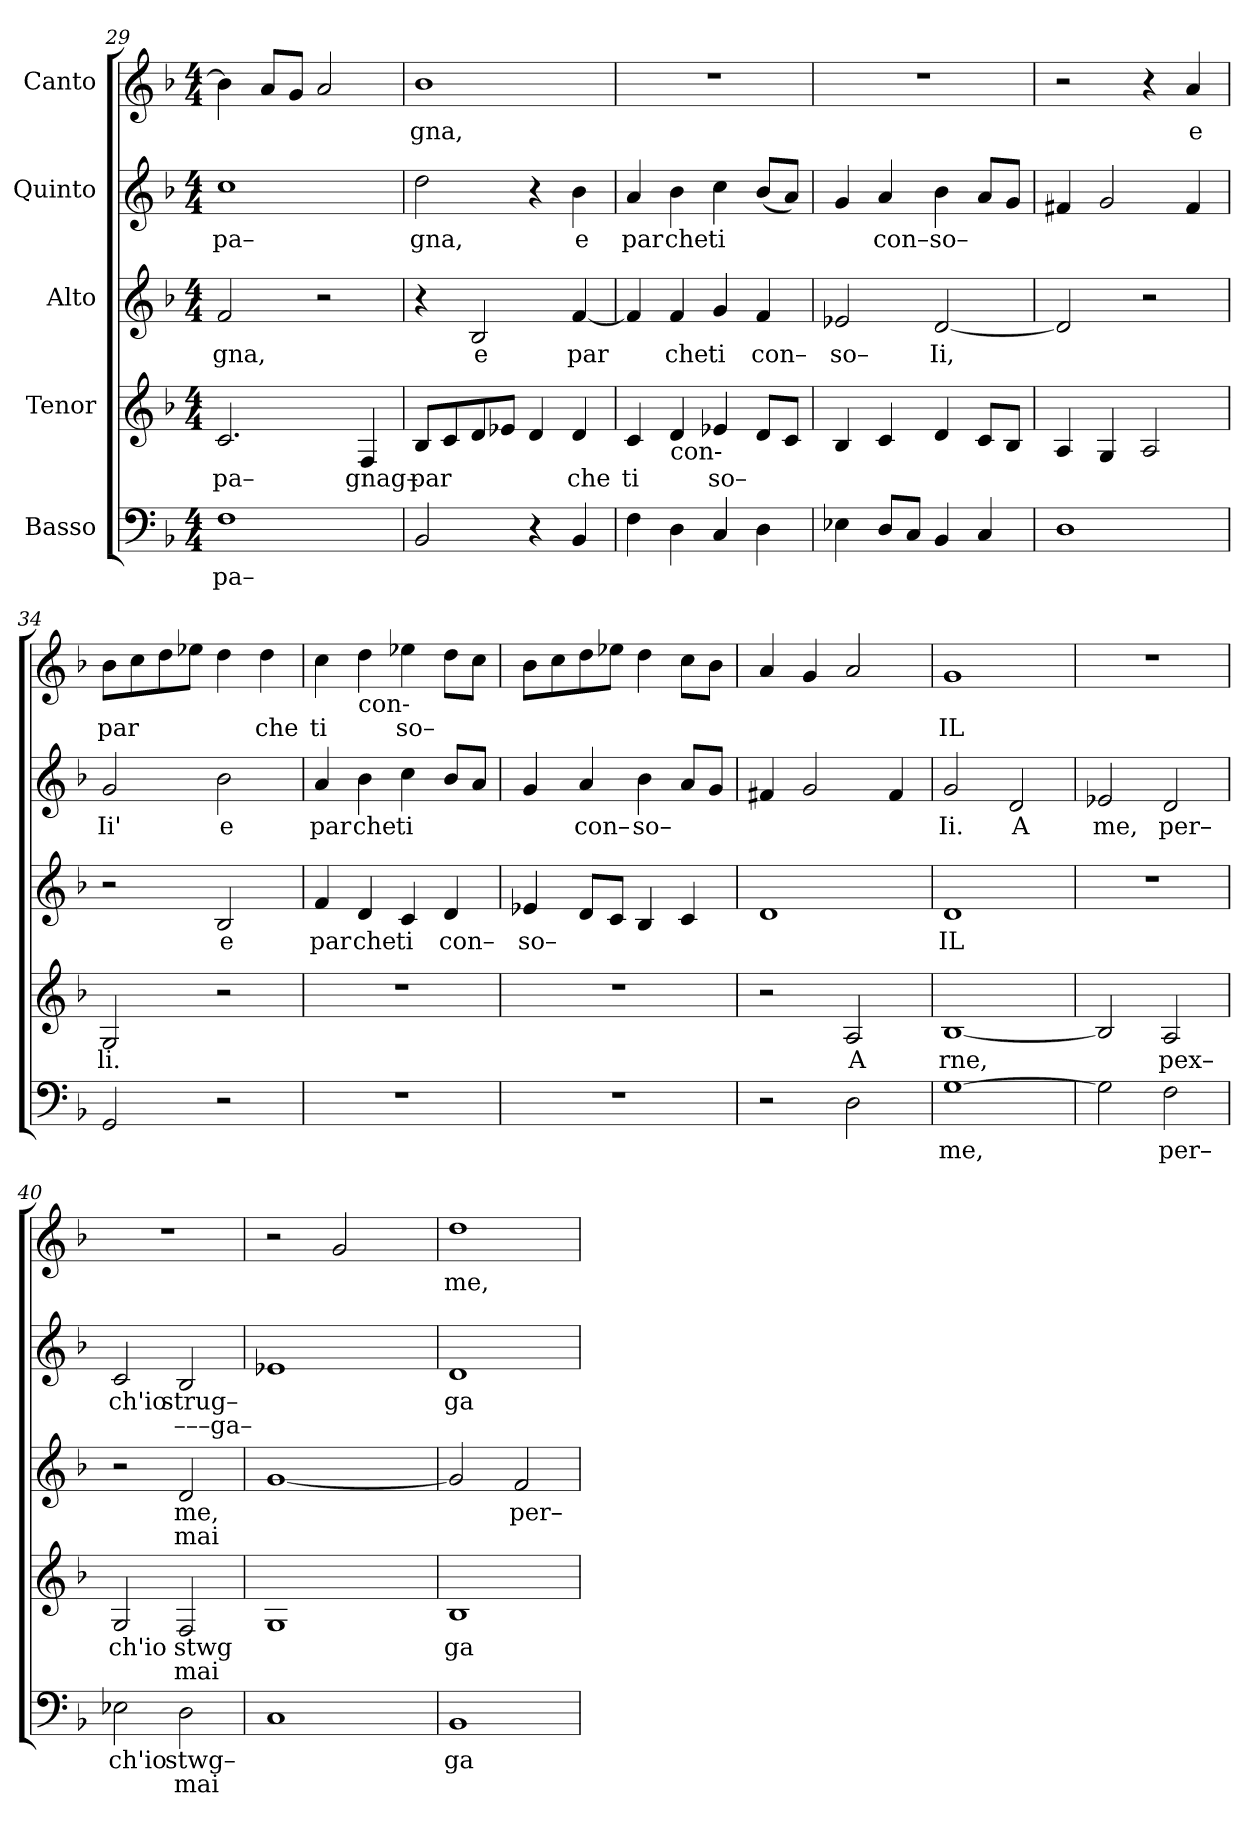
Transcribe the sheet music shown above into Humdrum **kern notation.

**kern	**text	**text	**kern	**text	**text	**kern	**text	**text	**kern	**text	**text	**kern	**text
*part5	*part5	*part5	*part4	*part4	*part4	*part3	*part3	*part3	*part2	*part2	*part2	*part1	*part1
*staff5	*staff5	*staff5	*staff4	*staff4	*staff4	*staff3	*staff3	*staff3	*staff2	*staff2	*staff2	*staff1	*staff1
*I"Basso	*	*	*I"Tenor	*	*	*I"Alto	*	*	*I"Quinto	*	*	*I"Canto	*
*clefF4	*	*	*clefG2	*	*	*clefG2	*	*	*clefG2	*	*	*clefG2	*
*k[b-]	*	*	*k[b-]	*	*	*k[b-]	*	*	*k[b-]	*	*	*k[b-]	*
*F:	*	*	*F:	*	*	*F:	*	*	*F:	*	*	*F:	*
*M4/4	*	*	*M4/4	*	*	*M4/4	*	*	*M4/4	*	*	*M4/4	*
=29	=29	=29	=29	=29	=29	=29	=29	=29	=29	=29	=29	=29	=29
!	!LO:LY:b	!	!	!LO:LY:b	!	!	!LO:LY:b	!	!	!LO:LY:b	!	!	!
1F	pa–	.	2.c/	pa–	.	2f/	gna,	.	1cc	pa–	.	4b-\]	.
.	.	.	.	.	.	.	.	.	.	.	.	8a/L	.
.	.	.	.	.	.	.	.	.	.	.	.	8g/J	.
.	.	.	.	.	.	2r	.	.	.	.	.	2a/	.
!	!	!	!	!LO:LY:b	!	!	!	!	!	!	!	!	!
.	.	.	4F/	gnag–	.	.	.	.	.	.	.	.	.
=30	=30	=30	=30	=30	=30	=30	=30	=30	=30	=30	=30	=30	=30
!	!	!	!	!LO:LY:b	!	!	!	!	!	!LO:LY:b	!	!	!LO:LY:b
2BB-/	.	.	8B-/L	par	.	4r	.	.	2dd\	gna,	.	1b-	gna,
.	.	.	8c/	.	.	.	.	.	.	.	.	.	.
!	!	!	!	!	!	!	!LO:LY:b	!	!	!	!	!	!
.	.	.	8d/	.	.	2B-/	e	.	.	.	.	.	.
.	.	.	8e-X/J	.	.	.	.	.	.	.	.	.	.
4r	.	.	4d/	.	.	.	.	.	4r	.	.	.	.
!	!	!	!	!LO:LY:b	!	!	!LO:LY:b	!	!	!LO:LY:b	!	!	!
4BB-/	.	.	4d/	che	.	[4f/	par	.	4b-\	e	.	.	.
=31	=31	=31	=31	=31	=31	=31	=31	=31	=31	=31	=31	=31	=31
!	!	!	!	!LO:LY:b	!	!	!	!	!	!LO:LY:b	!	!	!
4F\	.	.	4c/	ti	.	4f/]	.	.	4a/	par	.	1r	.
!	!	!	!LO:TX:b:t=con-	!	!	!	!	!	!	!	!	!	!
!	!	!	!	!	!	!	!LO:LY:b	!	!	!LO:LY:b	!	!	!
4D\	.	.	4d/	.	.	4f/	che	.	4b-\	che	.	.	.
!	!	!	!	!LO:LY:b	!	!	!LO:LY:b	!	!	!LO:LY:b	!	!	!
4C/	.	.	4e-X/	so–	.	4g/	ti	.	4cc\	ti	.	.	.
!	!	!	!	!	!	!	!LO:LY:b	!	!	!	!	!	!
4D\	.	.	8d/L	.	.	4f/	con–	.	(<8b-/L	.	.	.	.
.	.	.	8c/J	.	.	.	.	.	8a/J)	.	.	.	.
=32	=32	=32	=32	=32	=32	=32	=32	=32	=32	=32	=32	=32	=32
!	!	!	!	!	!	!	!LO:LY:b	!	!	!	!	!	!
4E-X\	.	.	4B-/	.	.	2e-X/	so–	.	4g/	.	.	1r	.
!	!	!	!	!	!	!	!	!	!	!LO:LY:b	!	!	!
8D/L	.	.	4c/	.	.	.	.	.	4a/	con–	.	.	.
8C/J	.	.	.	.	.	.	.	.	.	.	.	.	.
!	!	!	!	!	!	!	!LO:LY:b	!	!	!LO:LY:b	!	!	!
4BB-/	.	.	4d/	.	.	[2d/	Ii,	.	4b-\	so–	.	.	.
4C/	.	.	8c/L	.	.	.	.	.	8a/L	.	.	.	.
.	.	.	8B-/J	.	.	.	.	.	8g/J	.	.	.	.
=33	=33	=33	=33	=33	=33	=33	=33	=33	=33	=33	=33	=33	=33
1D	.	.	4A/	.	.	2d/]	.	.	4f#X/	.	.	2r	.
.	.	.	4G/	.	.	.	.	.	2g/	.	.	.	.
.	.	.	2A/	.	.	2r	.	.	.	.	.	4r	.
!	!	!	!	!	!	!	!	!	!	!	!	!	!LO:LY:b
.	.	.	.	.	.	.	.	.	4f#/	.	.	4a/	e
=34	=34	=34	=34	=34	=34	=34	=34	=34	=34	=34	=34	=34	=34
!	!	!	!	!LO:LY:b	!	!	!	!	!	!LO:LY:b	!	!	!LO:LY:b
2GG/	.	.	2G/	li.	.	2r	.	.	2g/	Ii'	.	8b-\L	par
.	.	.	.	.	.	.	.	.	.	.	.	8cc\	.
.	.	.	.	.	.	.	.	.	.	.	.	8dd\	.
.	.	.	.	.	.	.	.	.	.	.	.	8ee-X\J	.
!	!	!	!	!	!	!	!LO:LY:b	!	!	!LO:LY:b	!	!	!
2r	.	.	2r	.	.	2B-/	e	.	2b-\	e	.	4dd\	.
!	!	!	!	!	!	!	!	!	!	!	!	!	!LO:LY:b
.	.	.	.	.	.	.	.	.	.	.	.	4dd\	che
=35	=35	=35	=35	=35	=35	=35	=35	=35	=35	=35	=35	=35	=35
!	!	!	!	!	!	!	!LO:LY:b	!	!	!LO:LY:b	!	!	!LO:LY:b
1r	.	.	1r	.	.	4f/	par	.	4a/	par	.	4cc\	ti
!	!	!	!	!	!	!	!	!	!	!	!	!LO:TX:b:t=con-	!
!	!	!	!	!	!	!	!LO:LY:b	!	!	!LO:LY:b	!	!	!
.	.	.	.	.	.	4d/	che	.	4b-\	che	.	4dd\	.
!	!	!	!	!	!	!	!LO:LY:b	!	!	!LO:LY:b	!	!	!LO:LY:b
.	.	.	.	.	.	4c/	ti	.	4cc\	ti	.	4ee-X\	so–
!	!	!	!	!	!	!	!LO:LY:b	!	!	!	!	!	!
.	.	.	.	.	.	4d/	con–	.	8b-/L	.	.	8dd\L	.
.	.	.	.	.	.	.	.	.	8a/J	.	.	8cc\J	.
=36	=36	=36	=36	=36	=36	=36	=36	=36	=36	=36	=36	=36	=36
!	!	!	!	!	!	!	!LO:LY:b	!	!	!	!	!	!
1r	.	.	1r	.	.	4e-X/	so–	.	4g/	.	.	8b-\L	.
.	.	.	.	.	.	.	.	.	.	.	.	8cc\	.
!	!	!	!	!	!	!	!	!	!	!LO:LY:b	!	!	!
.	.	.	.	.	.	8d/L	.	.	4a/	con–	.	8dd\	.
.	.	.	.	.	.	8c/J	.	.	.	.	.	8ee-X\J	.
!	!	!	!	!	!	!	!	!	!	!LO:LY:b	!	!	!
.	.	.	.	.	.	4B-/	.	.	4b-\	so–	.	4dd\	.
.	.	.	.	.	.	4c/	.	.	8a/L	.	.	8cc\L	.
.	.	.	.	.	.	.	.	.	8g/J	.	.	8b-\J	.
=37	=37	=37	=37	=37	=37	=37	=37	=37	=37	=37	=37	=37	=37
2r	.	.	2r	.	.	1d	.	.	4f#X/	.	.	4a/	.
.	.	.	.	.	.	.	.	.	2g/	.	.	4g/	.
!	!	!	!	!LO:LY:b	!	!	!	!	!	!	!	!	!
2D\	.	.	2A/	A	.	.	.	.	.	.	.	2a/	.
.	.	.	.	.	.	.	.	.	4f#/	.	.	.	.
=38	=38	=38	=38	=38	=38	=38	=38	=38	=38	=38	=38	=38	=38
!	!LO:LY:b	!	!	!LO:LY:b	!	!	!LO:LY:b	!	!	!LO:LY:b	!	!	!LO:LY:b
[1G	me,	.	[1B-	rne,	.	1d	IL	.	2g/	Ii.	.	1g	IL
!	!	!	!	!	!	!	!	!	!	!LO:LY:b	!	!	!
.	.	.	.	.	.	.	.	.	2d/	A	.	.	.
=39	=39	=39	=39	=39	=39	=39	=39	=39	=39	=39	=39	=39	=39
!	!	!	!	!	!	!	!	!	!	!LO:LY:b	!	!	!
2G\]	.	.	2B-/]	.	.	1r	.	.	2e-X/	me,	.	1r	.
!	!LO:LY:b	!	!	!LO:LY:b	!	!	!	!	!	!LO:LY:b	!	!	!
2F\	per–	.	2A/	pex–	.	.	.	.	2d/	per–	.	.	.
=40	=40	=40	=40	=40	=40	=40	=40	=40	=40	=40	=40	=40	=40
!	!LO:LY:b	!	!	!LO:LY:b	!	!	!	!	!	!LO:LY:b	!	!	!
2E-X\	ch'io	.	2G/	ch'io	.	2r	.	.	2c/	ch'io	.	1r	.
!	!LO:LY:b	!LO:LY:b	!	!LO:LY:b	!LO:LY:b	!	!LO:LY:b	!LO:LY:b	!	!LO:LY:b	!LO:LY:b	!	!
2D\	stwg–	mai	2F/	stwg	mai	2d/	me,	mai	2B-/	strug–	–––ga–	.	.
=41	=41	=41	=41	=41	=41	=41	=41	=41	=41	=41	=41	=41	=41
1C	.	.	1G	.	.	[1g	.	.	1e-X	.	.	2r	.
.	.	.	.	.	.	.	.	.	.	.	.	2g/	.
=42	=42	=42	=42	=42	=42	=42	=42	=42	=42	=42	=42	=42	=42
!	!LO:LY:b	!	!	!LO:LY:b	!	!	!	!	!	!LO:LY:b	!	!	!LO:LY:b
1BB-	ga	.	1B-	ga	.	2g/]	.	.	1d	ga	.	1dd	me,
!	!	!	!	!	!	!	!LO:LY:b	!	!	!	!	!	!
.	.	.	.	.	.	2f/	per–	.	.	.	.	.	.
=	=	=	=	=	=	=	=	=	=	=	=	=	=
*-	*-	*-	*-	*-	*-	*-	*-	*-	*-	*-	*-	*-	*-
